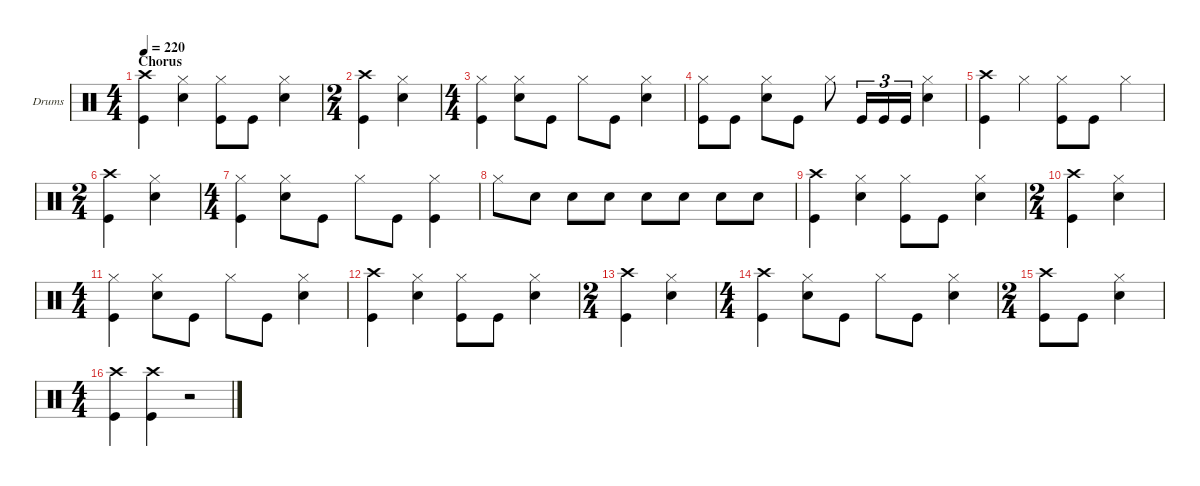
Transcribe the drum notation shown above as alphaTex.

\hideDynamics
\bracketExtendMode groupsimilarinstruments
\firstSystemTrackNameOrientation horizontal
\otherSystemsTrackNameOrientation horizontal
\track ("Drumkit" "Drums") {multiBarRest instrument percussion}
\staff {score}
\articulation defaults
\ts (4 4)
\section ("" "Chorus")
\tempo 220
\clef neutral
\ks c
("Kick (hit)" "Crash high (hit)").4{dy fff} ("Snare (hit) 2" "Hi-Hat (closed)").4 ("Kick (hit)" "Hi-Hat (closed)").8 "Kick (hit)".8 ("Snare (hit) 2" "Hi-Hat (closed)").4 |
\ts (2 4)
("Kick (hit)" "Crash high (hit)").4 ("Snare (hit) 2" "Hi-Hat (closed)").4 |
\ts (4 4)
("Kick (hit)" "Hi-Hat (closed)").4 ("Snare (hit) 2" "Hi-Hat (closed)").8 "Kick (hit)".8 "Hi-Hat (closed)".8 "Kick (hit)".8 ("Snare (hit) 2" "Hi-Hat (closed)").4 |
("Hi-Hat (closed)" "Kick (hit)").8 "Kick (hit)".8 ("Snare (hit) 2" "Hi-Hat (closed)").8 "Kick (hit)".8 "Hi-Hat (closed)".8 "Kick (hit)".16{tu (3 2)} "Kick (hit)".16{tu (3 2)} "Kick (hit)".16{tu (3 2)} ("Snare (hit) 2" "Hi-Hat (closed)").4 |
("Kick (hit)" "Crash high (hit)").4 "Hi-Hat (closed)".4 ("Kick (hit)" "Hi-Hat (closed)").8 "Kick (hit)".8 "Hi-Hat (closed)".4 |
\ts (2 4)
("Kick (hit)" "Crash high (hit)").4 ("Snare (hit) 2" "Hi-Hat (closed)").4 |
\ts (4 4)
("Hi-Hat (closed)" "Kick (hit)").4 ("Snare (hit) 2" "Hi-Hat (closed)").8 "Kick (hit)".8 "Hi-Hat (closed)".8 "Kick (hit)".8 ("Kick (hit)" "Hi-Hat (closed)").4 |
"Hi-Hat (closed)".8 "Snare (hit) 2".8 "Snare (hit) 2".8 "Snare (hit) 2".8 "Snare (hit) 2".8 "Snare (hit) 2".8 "Snare (hit) 2".8 "Snare (hit) 2".8 |
("Crash high (hit)" "Kick (hit)").4 ("Snare (hit) 2" "Hi-Hat (closed)").4 ("Hi-Hat (closed)" "Kick (hit)").8 "Kick (hit)".8 ("Snare (hit) 2" "Hi-Hat (closed)").4 |
\ts (2 4)
("Crash high (hit)" "Kick (hit)").4 ("Snare (hit) 2" "Hi-Hat (closed)").4 |
\ts (4 4)
("Kick (hit)" "Hi-Hat (closed)").4 ("Snare (hit) 2" "Hi-Hat (closed)").8 "Kick (hit)".8 "Hi-Hat (closed)".8 "Kick (hit)".8 ("Snare (hit) 2" "Hi-Hat (closed)").4 |
("Kick (hit)" "Crash high (hit)").4 ("Snare (hit) 2" "Hi-Hat (closed)").4 ("Kick (hit)" "Hi-Hat (closed)").8 "Kick (hit)".8 ("Snare (hit) 2" "Hi-Hat (closed)").4 |
\ts (2 4)
("Kick (hit)" "Crash high (hit)").4 ("Snare (hit) 2" "Hi-Hat (closed)").4 |
\ts (4 4)
("Kick (hit)" "Crash high (hit)").4 ("Hi-Hat (closed)" "Snare (hit) 2").8 "Kick (hit)".8 "Hi-Hat (closed)".8 "Kick (hit)".8 ("Snare (hit) 2" "Hi-Hat (closed)").4 |
\ts (2 4)
("Kick (hit)" "Crash high (hit)").8 "Kick (hit)".8 ("Snare (hit) 2" "Hi-Hat (closed)").4 |
\ts (4 4)
("Kick (hit)" "Crash high (hit)").4 ("Crash high (hit)" "Kick (hit)").4 r.2
